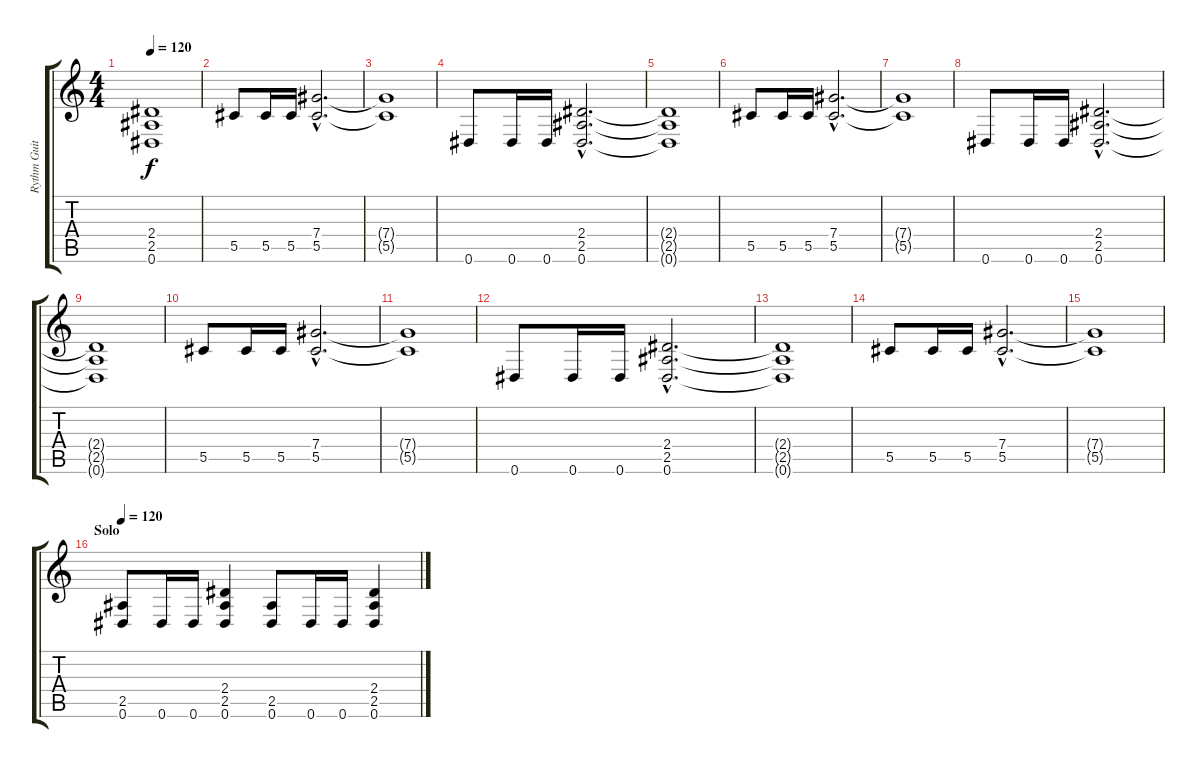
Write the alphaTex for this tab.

\track ("Rythm Guitar" "Rythm Guit") {instrument distortionguitar}
\staff {score tabs}
\tuning (Eb4 Bb3 Gb3 Db3 Ab2 Eb2) {hide}
\ts (4 4)
\tempo 120
\clef g2
\ks c
(2.4{t} 2.5{t} 0.6{t}).1{dy f} |
5.5.8 5.5.16 5.5.16 (7.4{hac} 5.5{hac}).2{d} |
(7.4{t} 5.5{t}).1 |
0.6.8 0.6.16 0.6.16 (2.4{hac} 2.5{hac} 0.6{hac}).2{d} |
(2.4{t} 2.5{t} 0.6{t}).1 |
5.5.8 5.5.16 5.5.16 (7.4{hac} 5.5{hac}).2{d} |
(7.4{t} 5.5{t}).1 |
0.6.8 0.6.16 0.6.16 (2.4{hac} 2.5{hac} 0.6{hac}).2{d} |
(2.4{t} 2.5{t} 0.6{t}).1 |
5.5.8 5.5.16 5.5.16 (7.4{hac} 5.5{hac}).2{d} |
(7.4{t} 5.5{t}).1 |
0.6.8 0.6.16 0.6.16 (2.4{hac} 2.5{hac} 0.6{hac}).2{d} |
(2.4{t} 2.5{t} 0.6{t}).1 |
5.5.8 5.5.16 5.5.16 (7.4{hac} 5.5{hac}).2{d} |
(7.4{t} 5.5{t}).1 |
\section ("" "Solo")
\tempo 120
(2.5 0.6).8 0.6.16 0.6.16 (2.4 2.5 0.6).4 (2.5 0.6).8 0.6.16 0.6.16 (2.4 2.5 0.6).4
